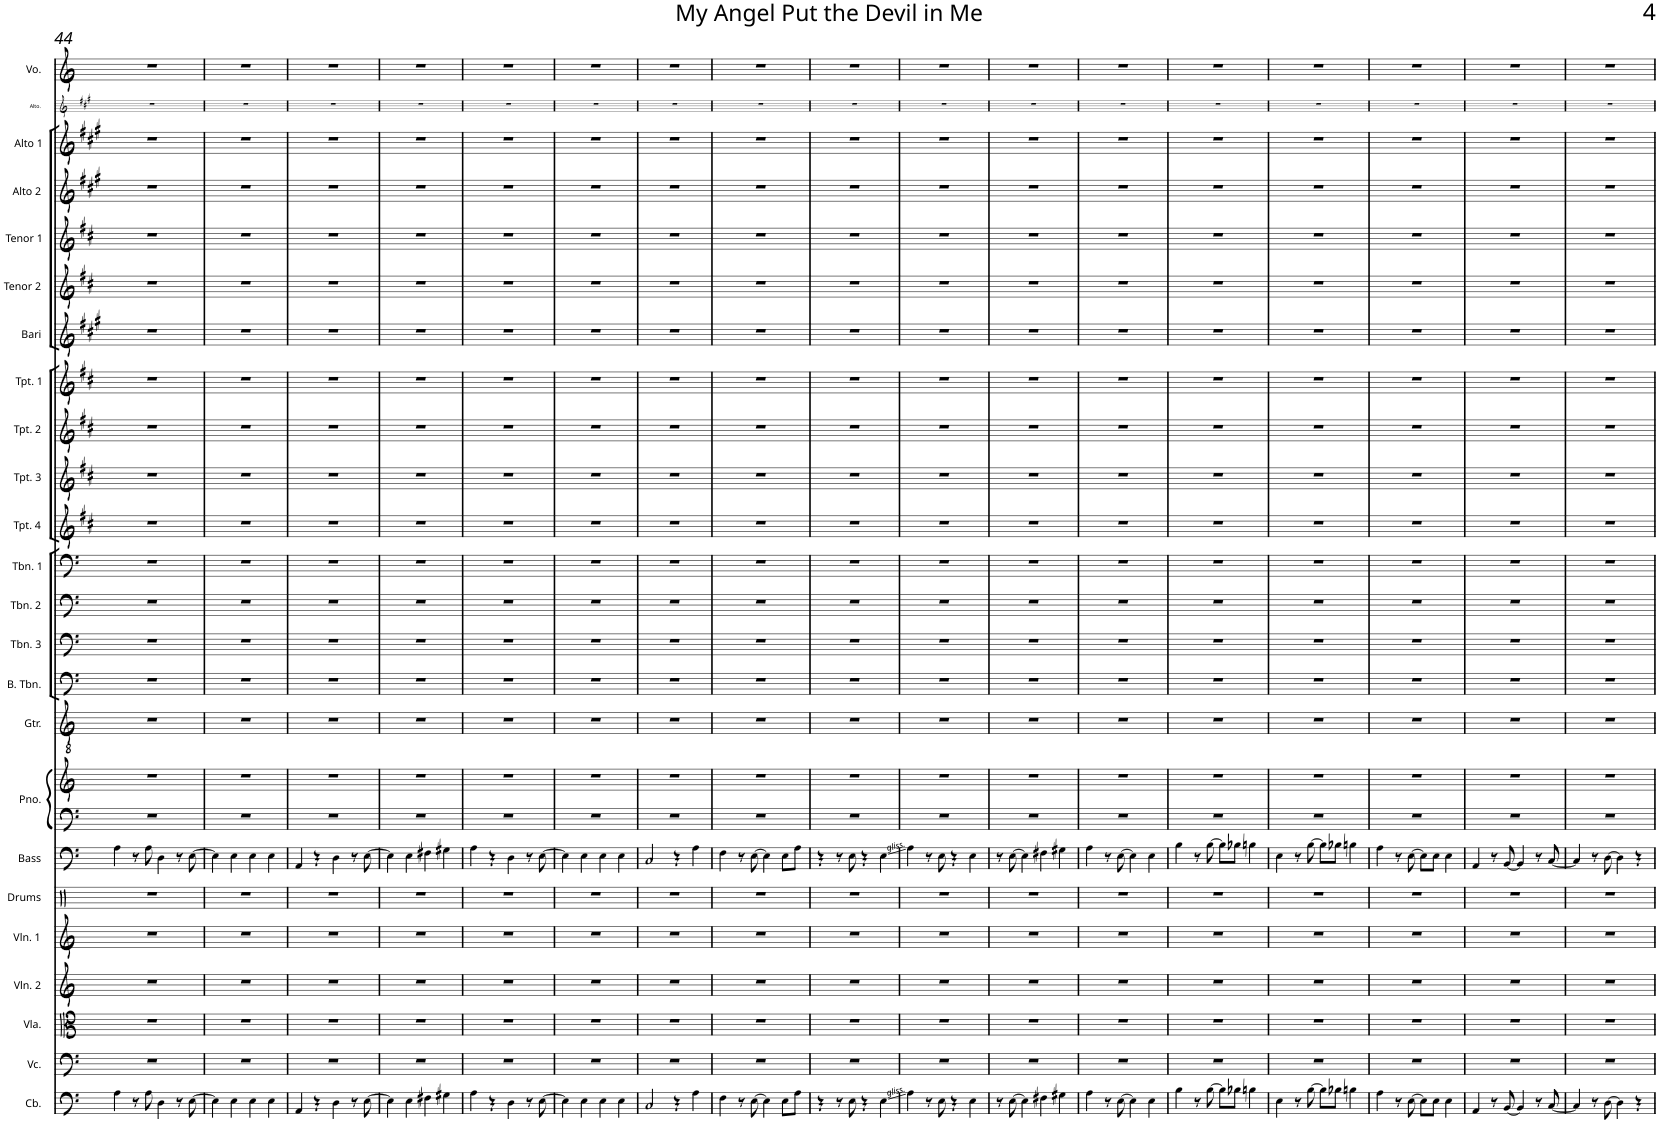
**kern	**kern	**kern	**kern	**kern	**kern	**kern	**kern	**kern	**kern	**kern	**kern	**kern	**kern	**kern	**kern	**kern	**kern	**kern	**kern	**kern	**kern	**kern	**kern	**kern
*part24	*part23	*part22	*part21	*part20	*part19	*part18	*part17	*part17	*part16	*part15	*part14	*part13	*part12	*part11	*part10	*part9	*part8	*part7	*part6	*part5	*part4	*part3	*part2	*part1
*staff25	*staff24	*staff23	*staff22	*staff21	*staff20	*staff19	*staff18	*staff17	*staff16	*staff15	*staff14	*staff13	*staff12	*staff11	*staff10	*staff9	*staff8	*staff7	*staff6	*staff5	*staff4	*staff3	*staff2	*staff1
*I"Contrabass (opt.)	*I"Violoncello (opt.)	*I"Viola  (opt.)	*I"Violin 2 (opt.)	*I"Violin 1 (opt.)	*I"Drums	*I"Bass	*I"Piano	*	*I"Guitar	*I"Bass Trombone	*I"Trombone 3	*I"Trombone 2	*I"Trombone 1	*I"Trumpet 4	*I"Trumpet 3	*I"Trumpet 2	*I"Trumpet 1	*I"Bari Sax	*I"Tenor Sax 2	*I"Tenor Sax 1	*I"Alto Sax 2	*I"Alto Sax 1	*I"Alto Sax (opt.)	*I"Voice
*I'Cb.	*I'Vc.	*I'Vla.	*I'Vln. 2	*I'Vln. 1	*I'Drums	*I'Bass	*I'Pno.	*	*I'Gtr.	*I'B. Tbn.	*I'Tbn. 3	*I'Tbn. 2	*I'Tbn. 1	*I'Tpt. 4	*I'Tpt. 3	*I'Tpt. 2	*I'Tpt. 1	*I'Bari	*I'Tenor 2	*I'Tenor 1	*I'Alto 2	*I'Alto 1	*I'Alto.	*I'Vo.
!!LO:PB:g=z
*clefF4	*clefF4	*clefC3	*clefG2	*clefG2	*clefX	*clefF4	*clefF4	*clefG2	*clefGv2	*clefF4	*clefF4	*clefF4	*clefF4	*clefG2	*clefG2	*clefG2	*clefG2	*clefG2	*clefG2	*clefG2	*clefG2	*clefG2	*clefG2	*clefG2
*Trd7c12	*	*	*	*	*	*Trd7c12	*	*	*	*	*	*	*	*Trd1c2	*Trd1c2	*Trd1c2	*Trd1c2	*Trd12c21	*Trd8c14	*Trd8c14	*Trd5c9	*Trd5c9	*Trd5c9	*
*k[]	*k[]	*k[]	*k[]	*k[]	*k[]	*k[]	*k[]	*k[]	*k[]	*k[]	*k[]	*k[]	*k[]	*k[f#c#]	*k[f#c#]	*k[f#c#]	*k[f#c#]	*k[f#c#g#]	*k[f#c#]	*k[f#c#]	*k[f#c#g#]	*k[f#c#g#]	*k[f#c#g#]	*k[]
*M4/4	*M4/4	*M4/4	*M4/4	*M4/4	*M4/4	*M4/4	*M4/4	*M4/4	*M4/4	*M4/4	*M4/4	*M4/4	*M4/4	*M4/4	*M4/4	*M4/4	*M4/4	*M4/4	*M4/4	*M4/4	*M4/4	*M4/4	*M4/4	*M4/4
=44	=44	=44	=44	=44	=44	=44	=44	=44	=44	=44	=44	=44	=44	=44	=44	=44	=44	=44	=44	=44	=44	=44	=44	=44
4A\	1r	1r	1r	1r	1r	4A\	1r	1r	1r	1r	1r	1r	1r	1r	1r	1r	1r	1r	1r	1r	1r	1r	1r	1r
8r	.	.	.	.	.	8r	.	.	.	.	.	.	.	.	.	.	.	.	.	.	.	.	.	.
8A\	.	.	.	.	.	8A\	.	.	.	.	.	.	.	.	.	.	.	.	.	.	.	.	.	.
4D\	.	.	.	.	.	4D\	.	.	.	.	.	.	.	.	.	.	.	.	.	.	.	.	.	.
8r	.	.	.	.	.	8r	.	.	.	.	.	.	.	.	.	.	.	.	.	.	.	.	.	.
[8E\	.	.	.	.	.	[8E\	.	.	.	.	.	.	.	.	.	.	.	.	.	.	.	.	.	.
=45	=45	=45	=45	=45	=45	=45	=45	=45	=45	=45	=45	=45	=45	=45	=45	=45	=45	=45	=45	=45	=45	=45	=45	=45
4E\]	1r	1r	1r	1r	1r	4E\]	1r	1r	1r	1r	1r	1r	1r	1r	1r	1r	1r	1r	1r	1r	1r	1r	1r	1r
4E\	.	.	.	.	.	4E\	.	.	.	.	.	.	.	.	.	.	.	.	.	.	.	.	.	.
4E\	.	.	.	.	.	4E\	.	.	.	.	.	.	.	.	.	.	.	.	.	.	.	.	.	.
4E\	.	.	.	.	.	4E\	.	.	.	.	.	.	.	.	.	.	.	.	.	.	.	.	.	.
=46	=46	=46	=46	=46	=46	=46	=46	=46	=46	=46	=46	=46	=46	=46	=46	=46	=46	=46	=46	=46	=46	=46	=46	=46
4AA/	1r	1r	1r	1r	1r	4AA/	1r	1r	1r	1r	1r	1r	1r	1r	1r	1r	1r	1r	1r	1r	1r	1r	1r	1r
4r	.	.	.	.	.	4r	.	.	.	.	.	.	.	.	.	.	.	.	.	.	.	.	.	.
4D\	.	.	.	.	.	4D\	.	.	.	.	.	.	.	.	.	.	.	.	.	.	.	.	.	.
8r	.	.	.	.	.	8r	.	.	.	.	.	.	.	.	.	.	.	.	.	.	.	.	.	.
[8E\	.	.	.	.	.	[8E\	.	.	.	.	.	.	.	.	.	.	.	.	.	.	.	.	.	.
=47	=47	=47	=47	=47	=47	=47	=47	=47	=47	=47	=47	=47	=47	=47	=47	=47	=47	=47	=47	=47	=47	=47	=47	=47
4E\]	1r	1r	1r	1r	1r	4E\]	1r	1r	1r	1r	1r	1r	1r	1r	1r	1r	1r	1r	1r	1r	1r	1r	1r	1r
4E\	.	.	.	.	.	4E\	.	.	.	.	.	.	.	.	.	.	.	.	.	.	.	.	.	.
4F#X\	.	.	.	.	.	4F#X\	.	.	.	.	.	.	.	.	.	.	.	.	.	.	.	.	.	.
4G#X\	.	.	.	.	.	4G#X\	.	.	.	.	.	.	.	.	.	.	.	.	.	.	.	.	.	.
=48	=48	=48	=48	=48	=48	=48	=48	=48	=48	=48	=48	=48	=48	=48	=48	=48	=48	=48	=48	=48	=48	=48	=48	=48
4A\	1r	1r	1r	1r	1r	4A\	1r	1r	1r	1r	1r	1r	1r	1r	1r	1r	1r	1r	1r	1r	1r	1r	1r	1r
4r	.	.	.	.	.	4r	.	.	.	.	.	.	.	.	.	.	.	.	.	.	.	.	.	.
4D\	.	.	.	.	.	4D\	.	.	.	.	.	.	.	.	.	.	.	.	.	.	.	.	.	.
8r	.	.	.	.	.	8r	.	.	.	.	.	.	.	.	.	.	.	.	.	.	.	.	.	.
[8E\	.	.	.	.	.	[8E\	.	.	.	.	.	.	.	.	.	.	.	.	.	.	.	.	.	.
=49	=49	=49	=49	=49	=49	=49	=49	=49	=49	=49	=49	=49	=49	=49	=49	=49	=49	=49	=49	=49	=49	=49	=49	=49
4E\]	1r	1r	1r	1r	1r	4E\]	1r	1r	1r	1r	1r	1r	1r	1r	1r	1r	1r	1r	1r	1r	1r	1r	1r	1r
4E\	.	.	.	.	.	4E\	.	.	.	.	.	.	.	.	.	.	.	.	.	.	.	.	.	.
4E\	.	.	.	.	.	4E\	.	.	.	.	.	.	.	.	.	.	.	.	.	.	.	.	.	.
4E\	.	.	.	.	.	4E\	.	.	.	.	.	.	.	.	.	.	.	.	.	.	.	.	.	.
=50	=50	=50	=50	=50	=50	=50	=50	=50	=50	=50	=50	=50	=50	=50	=50	=50	=50	=50	=50	=50	=50	=50	=50	=50
2C/	1r	1r	1r	1r	1r	2C/	1r	1r	1r	1r	1r	1r	1r	1r	1r	1r	1r	1r	1r	1r	1r	1r	1r	1r
4r	.	.	.	.	.	4r	.	.	.	.	.	.	.	.	.	.	.	.	.	.	.	.	.	.
4A\	.	.	.	.	.	4A\	.	.	.	.	.	.	.	.	.	.	.	.	.	.	.	.	.	.
=51	=51	=51	=51	=51	=51	=51	=51	=51	=51	=51	=51	=51	=51	=51	=51	=51	=51	=51	=51	=51	=51	=51	=51	=51
4F\	1r	1r	1r	1r	1r	4F\	1r	1r	1r	1r	1r	1r	1r	1r	1r	1r	1r	1r	1r	1r	1r	1r	1r	1r
8r	.	.	.	.	.	8r	.	.	.	.	.	.	.	.	.	.	.	.	.	.	.	.	.	.
[8E\	.	.	.	.	.	[8E\	.	.	.	.	.	.	.	.	.	.	.	.	.	.	.	.	.	.
4E\]	.	.	.	.	.	4E\]	.	.	.	.	.	.	.	.	.	.	.	.	.	.	.	.	.	.
8E\L	.	.	.	.	.	8E\L	.	.	.	.	.	.	.	.	.	.	.	.	.	.	.	.	.	.
8A\J	.	.	.	.	.	8A\J	.	.	.	.	.	.	.	.	.	.	.	.	.	.	.	.	.	.
=52	=52	=52	=52	=52	=52	=52	=52	=52	=52	=52	=52	=52	=52	=52	=52	=52	=52	=52	=52	=52	=52	=52	=52	=52
4r	1r	1r	1r	1r	1r	4r	1r	1r	1r	1r	1r	1r	1r	1r	1r	1r	1r	1r	1r	1r	1r	1r	1r	1r
8r	.	.	.	.	.	8r	.	.	.	.	.	.	.	.	.	.	.	.	.	.	.	.	.	.
8E\	.	.	.	.	.	8E\	.	.	.	.	.	.	.	.	.	.	.	.	.	.	.	.	.	.
4r	.	.	.	.	.	4r	.	.	.	.	.	.	.	.	.	.	.	.	.	.	.	.	.	.
4E\	.	.	.	.	.	4E\	.	.	.	.	.	.	.	.	.	.	.	.	.	.	.	.	.	.
=53	=53	=53	=53	=53	=53	=53	=53	=53	=53	=53	=53	=53	=53	=53	=53	=53	=53	=53	=53	=53	=53	=53	=53	=53
4A\	1r	1r	1r	1r	1r	4A\	1r	1r	1r	1r	1r	1r	1r	1r	1r	1r	1r	1r	1r	1r	1r	1r	1r	1r
8r	.	.	.	.	.	8r	.	.	.	.	.	.	.	.	.	.	.	.	.	.	.	.	.	.
8E\	.	.	.	.	.	8E\	.	.	.	.	.	.	.	.	.	.	.	.	.	.	.	.	.	.
4r	.	.	.	.	.	4r	.	.	.	.	.	.	.	.	.	.	.	.	.	.	.	.	.	.
4E\	.	.	.	.	.	4E\	.	.	.	.	.	.	.	.	.	.	.	.	.	.	.	.	.	.
=54	=54	=54	=54	=54	=54	=54	=54	=54	=54	=54	=54	=54	=54	=54	=54	=54	=54	=54	=54	=54	=54	=54	=54	=54
8r	1r	1r	1r	1r	1r	8r	1r	1r	1r	1r	1r	1r	1r	1r	1r	1r	1r	1r	1r	1r	1r	1r	1r	1r
[8E\	.	.	.	.	.	[8E\	.	.	.	.	.	.	.	.	.	.	.	.	.	.	.	.	.	.
4E\]	.	.	.	.	.	4E\]	.	.	.	.	.	.	.	.	.	.	.	.	.	.	.	.	.	.
4F#X\	.	.	.	.	.	4F#X\	.	.	.	.	.	.	.	.	.	.	.	.	.	.	.	.	.	.
4G#X\	.	.	.	.	.	4G#X\	.	.	.	.	.	.	.	.	.	.	.	.	.	.	.	.	.	.
=55	=55	=55	=55	=55	=55	=55	=55	=55	=55	=55	=55	=55	=55	=55	=55	=55	=55	=55	=55	=55	=55	=55	=55	=55
4A\	1r	1r	1r	1r	1r	4A\	1r	1r	1r	1r	1r	1r	1r	1r	1r	1r	1r	1r	1r	1r	1r	1r	1r	1r
8r	.	.	.	.	.	8r	.	.	.	.	.	.	.	.	.	.	.	.	.	.	.	.	.	.
[8E\	.	.	.	.	.	[8E\	.	.	.	.	.	.	.	.	.	.	.	.	.	.	.	.	.	.
4E\]	.	.	.	.	.	4E\]	.	.	.	.	.	.	.	.	.	.	.	.	.	.	.	.	.	.
4E\	.	.	.	.	.	4E\	.	.	.	.	.	.	.	.	.	.	.	.	.	.	.	.	.	.
=56	=56	=56	=56	=56	=56	=56	=56	=56	=56	=56	=56	=56	=56	=56	=56	=56	=56	=56	=56	=56	=56	=56	=56	=56
4B\	1r	1r	1r	1r	1r	4B\	1r	1r	1r	1r	1r	1r	1r	1r	1r	1r	1r	1r	1r	1r	1r	1r	1r	1r
8r	.	.	.	.	.	8r	.	.	.	.	.	.	.	.	.	.	.	.	.	.	.	.	.	.
[8B\	.	.	.	.	.	[8B\	.	.	.	.	.	.	.	.	.	.	.	.	.	.	.	.	.	.
8B\L]	.	.	.	.	.	8B\L]	.	.	.	.	.	.	.	.	.	.	.	.	.	.	.	.	.	.
8B-X\J	.	.	.	.	.	8B-X\J	.	.	.	.	.	.	.	.	.	.	.	.	.	.	.	.	.	.
4Bn\	.	.	.	.	.	4Bn\	.	.	.	.	.	.	.	.	.	.	.	.	.	.	.	.	.	.
=57	=57	=57	=57	=57	=57	=57	=57	=57	=57	=57	=57	=57	=57	=57	=57	=57	=57	=57	=57	=57	=57	=57	=57	=57
4E\	1r	1r	1r	1r	1r	4E\	1r	1r	1r	1r	1r	1r	1r	1r	1r	1r	1r	1r	1r	1r	1r	1r	1r	1r
8r	.	.	.	.	.	8r	.	.	.	.	.	.	.	.	.	.	.	.	.	.	.	.	.	.
[8B\	.	.	.	.	.	[8B\	.	.	.	.	.	.	.	.	.	.	.	.	.	.	.	.	.	.
8B\L]	.	.	.	.	.	8B\L]	.	.	.	.	.	.	.	.	.	.	.	.	.	.	.	.	.	.
8B-X\J	.	.	.	.	.	8B-X\J	.	.	.	.	.	.	.	.	.	.	.	.	.	.	.	.	.	.
4Bn\	.	.	.	.	.	4Bn\	.	.	.	.	.	.	.	.	.	.	.	.	.	.	.	.	.	.
=58	=58	=58	=58	=58	=58	=58	=58	=58	=58	=58	=58	=58	=58	=58	=58	=58	=58	=58	=58	=58	=58	=58	=58	=58
4A\	1r	1r	1r	1r	1r	4A\	1r	1r	1r	1r	1r	1r	1r	1r	1r	1r	1r	1r	1r	1r	1r	1r	1r	1r
8r	.	.	.	.	.	8r	.	.	.	.	.	.	.	.	.	.	.	.	.	.	.	.	.	.
[8E\	.	.	.	.	.	[8E\	.	.	.	.	.	.	.	.	.	.	.	.	.	.	.	.	.	.
8E\L]	.	.	.	.	.	8E\L]	.	.	.	.	.	.	.	.	.	.	.	.	.	.	.	.	.	.
8E\J	.	.	.	.	.	8E\J	.	.	.	.	.	.	.	.	.	.	.	.	.	.	.	.	.	.
4E\	.	.	.	.	.	4E\	.	.	.	.	.	.	.	.	.	.	.	.	.	.	.	.	.	.
=59	=59	=59	=59	=59	=59	=59	=59	=59	=59	=59	=59	=59	=59	=59	=59	=59	=59	=59	=59	=59	=59	=59	=59	=59
4AA/	1r	1r	1r	1r	1r	4AA/	1r	1r	1r	1r	1r	1r	1r	1r	1r	1r	1r	1r	1r	1r	1r	1r	1r	1r
8r	.	.	.	.	.	8r	.	.	.	.	.	.	.	.	.	.	.	.	.	.	.	.	.	.
[8BB/	.	.	.	.	.	[8BB/	.	.	.	.	.	.	.	.	.	.	.	.	.	.	.	.	.	.
4BB/]	.	.	.	.	.	4BB/]	.	.	.	.	.	.	.	.	.	.	.	.	.	.	.	.	.	.
8r	.	.	.	.	.	8r	.	.	.	.	.	.	.	.	.	.	.	.	.	.	.	.	.	.
[8C/	.	.	.	.	.	[8C/	.	.	.	.	.	.	.	.	.	.	.	.	.	.	.	.	.	.
=60	=60	=60	=60	=60	=60	=60	=60	=60	=60	=60	=60	=60	=60	=60	=60	=60	=60	=60	=60	=60	=60	=60	=60	=60
4C/]	1r	1r	1r	1r	1r	4C/]	1r	1r	1r	1r	1r	1r	1r	1r	1r	1r	1r	1r	1r	1r	1r	1r	1r	1r
8r	.	.	.	.	.	8r	.	.	.	.	.	.	.	.	.	.	.	.	.	.	.	.	.	.
[8D\	.	.	.	.	.	[8D\	.	.	.	.	.	.	.	.	.	.	.	.	.	.	.	.	.	.
4D\]	.	.	.	.	.	4D\]	.	.	.	.	.	.	.	.	.	.	.	.	.	.	.	.	.	.
4r	.	.	.	.	.	4r	.	.	.	.	.	.	.	.	.	.	.	.	.	.	.	.	.	.
=	=	=	=	=	=	=	=	=	=	=	=	=	=	=	=	=	=	=	=	=	=	=	=	=
*-	*-	*-	*-	*-	*-	*-	*-	*-	*-	*-	*-	*-	*-	*-	*-	*-	*-	*-	*-	*-	*-	*-	*-	*-
